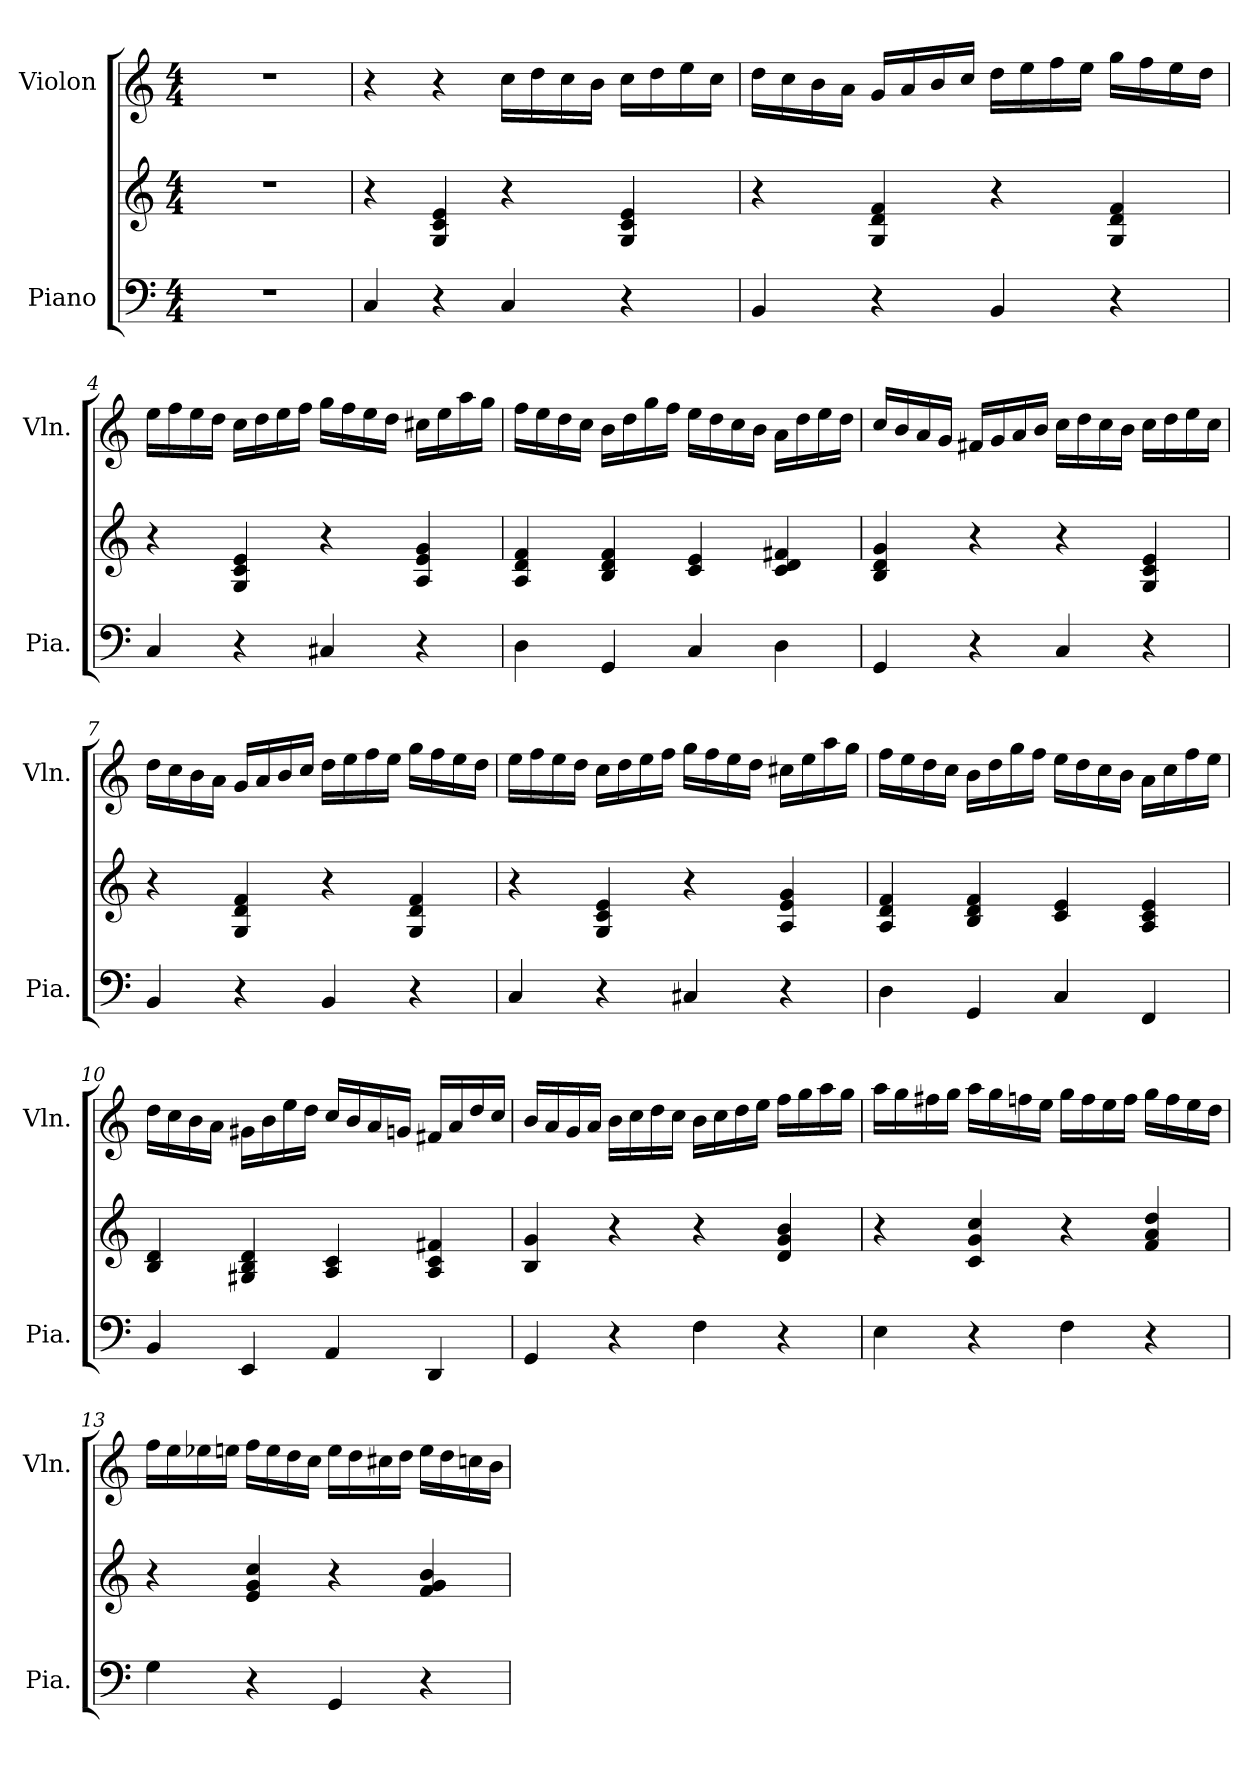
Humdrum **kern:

**kern	**kern	**kern
*part2	*part2	*part1
*staff3	*staff2	*staff1
*I"Piano	*	*I"Violon
*I'Pia.	*	*I'Vln.
*clefF4	*clefG2	*clefG2
*k[]	*k[]	*k[]
*M4/4	*M4/4	*M4/4
=1	=1	=1
1r	1r	1r
=2	=2	=2
4C/	4r	4r
4r	4G/ 4c/ 4e/	4r
4C/	4r	16cc\LL
.	.	16dd\
.	.	16cc\
.	.	16b\JJ
4r	4G/ 4c/ 4e/	16cc\LL
.	.	16dd\
.	.	16ee\
.	.	16cc\JJ
=3	=3	=3
4BB/	4r	16dd\LL
.	.	16cc\
.	.	16b\
.	.	16a\JJ
4r	4G/ 4d/ 4f/	16g/LL
.	.	16a/
.	.	16b/
.	.	16cc/JJ
4BB/	4r	16dd\LL
.	.	16ee\
.	.	16ff\
.	.	16ee\JJ
4r	4G/ 4d/ 4f/	16gg\LL
.	.	16ff\
.	.	16ee\
.	.	16dd\JJ
=4	=4	=4
4C/	4r	16ee\LL
.	.	16ff\
.	.	16ee\
.	.	16dd\JJ
4r	4G/ 4c/ 4e/	16cc\LL
.	.	16dd\
.	.	16ee\
.	.	16ff\JJ
4C#X/	4r	16gg\LL
.	.	16ff\
.	.	16ee\
.	.	16dd\JJ
4r	4A/ 4e/ 4g/	16cc#X\LL
.	.	16ee\
.	.	16aa\
.	.	16gg\JJ
!!LO:LB:g=z
=5	=5	=5
4D\	4A/ 4d/ 4f/	16ff\LL
.	.	16ee\
.	.	16dd\
.	.	16cc\JJ
4GG/	4B/ 4d/ 4f/	16b\LL
.	.	16dd\
.	.	16gg\
.	.	16ff\JJ
4C/	4c/ 4e/	16ee\LL
.	.	16dd\
.	.	16cc\
.	.	16b\JJ
4D\	4c/ 4d/ 4f#X/	16a\LL
.	.	16dd\
.	.	16ee\
.	.	16dd\JJ
=6	=6	=6
4GG/	4B/ 4d/ 4g/	16cc/LL
.	.	16b/
.	.	16a/
.	.	16g/JJ
4r	4r	16f#X/LL
.	.	16g/
.	.	16a/
.	.	16b/JJ
4C/	4r	16cc\LL
.	.	16dd\
.	.	16cc\
.	.	16b\JJ
4r	4G/ 4c/ 4e/	16cc\LL
.	.	16dd\
.	.	16ee\
.	.	16cc\JJ
!!LO:LB:g=z
=7	=7	=7
4BB/	4r	16dd\LL
.	.	16cc\
.	.	16b\
.	.	16a\JJ
4r	4G/ 4d/ 4f/	16g/LL
.	.	16a/
.	.	16b/
.	.	16cc/JJ
4BB/	4r	16dd\LL
.	.	16ee\
.	.	16ff\
.	.	16ee\JJ
4r	4G/ 4d/ 4f/	16gg\LL
.	.	16ff\
.	.	16ee\
.	.	16dd\JJ
=8	=8	=8
4C/	4r	16ee\LL
.	.	16ff\
.	.	16ee\
.	.	16dd\JJ
4r	4G/ 4c/ 4e/	16cc\LL
.	.	16dd\
.	.	16ee\
.	.	16ff\JJ
4C#X/	4r	16gg\LL
.	.	16ff\
.	.	16ee\
.	.	16dd\JJ
4r	4A/ 4e/ 4g/	16cc#X\LL
.	.	16ee\
.	.	16aa\
.	.	16gg\JJ
!!LO:PB:g=z
=9	=9	=9
4D\	4A/ 4d/ 4f/	16ff\LL
.	.	16ee\
.	.	16dd\
.	.	16cc\JJ
4GG/	4B/ 4d/ 4f/	16b\LL
.	.	16dd\
.	.	16gg\
.	.	16ff\JJ
4C/	4c/ 4e/	16ee\LL
.	.	16dd\
.	.	16cc\
.	.	16b\JJ
4FF/	4A/ 4c/ 4e/	16a\LL
.	.	16cc\
.	.	16ff\
.	.	16ee\JJ
=10	=10	=10
4BB/	4B/ 4d/	16dd\LL
.	.	16cc\
.	.	16b\
.	.	16a\JJ
4EE/	4G#X/ 4B/ 4d/	16g#X\LL
.	.	16b\
.	.	16ee\
.	.	16dd\JJ
4AA/	4A/ 4c/	16cc/LL
.	.	16b/
.	.	16a/
.	.	16gn/JJ
4DD/	4A/ 4c/ 4f#X/	16f#X/LL
.	.	16a/
.	.	16dd/
.	.	16cc/JJ
!!LO:LB:g=z
=11	=11	=11
4GG/	4B/ 4g/	16b/LL
.	.	16a/
.	.	16g/
.	.	16a/JJ
4r	4r	16b\LL
.	.	16cc\
.	.	16dd\
.	.	16cc\JJ
4F\	4r	16b\LL
.	.	16cc\
.	.	16dd\
.	.	16ee\JJ
4r	4d/ 4g/ 4b/	16ff\LL
.	.	16gg\
.	.	16aa\
.	.	16gg\JJ
=12	=12	=12
4E\	4r	16aa\LL
.	.	16gg\
.	.	16ff#X\
.	.	16gg\JJ
4r	4c/ 4g/ 4cc/	16aa\LL
.	.	16gg\
.	.	16ffn\
.	.	16ee\JJ
4F\	4r	16gg\LL
.	.	16ff\
.	.	16ee\
.	.	16ff\JJ
4r	4f/ 4a/ 4dd/	16gg\LL
.	.	16ff\
.	.	16ee\
.	.	16dd\JJ
!!LO:LB:g=z
=13	=13	=13
4G\	4r	16ff\LL
.	.	16ee\
.	.	16ee-X\
.	.	16een\JJ
4r	4e/ 4g/ 4cc/	16ff\LL
.	.	16ee\
.	.	16dd\
.	.	16cc\JJ
4GG/	4r	16ee\LL
.	.	16dd\
.	.	16cc#X\
.	.	16dd\JJ
4r	4f/ 4g/ 4b/	16ee\LL
.	.	16dd\
.	.	16ccn\
.	.	16b\JJ
=	=	=
*-	*-	*-
